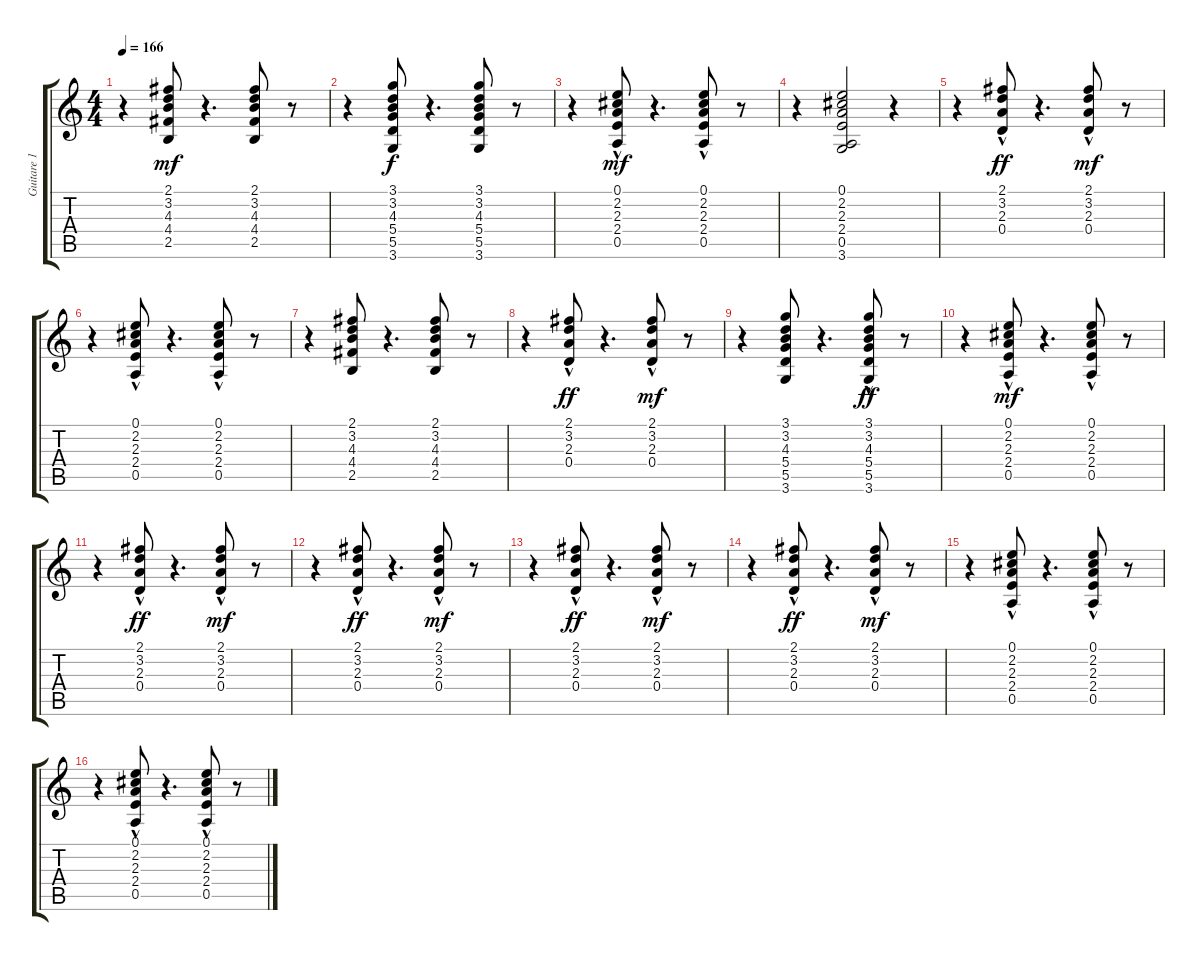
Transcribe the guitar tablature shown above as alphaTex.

\track ("Guitare 1" "Guitare 1") {instrument acousticguitarsteel}
\staff {score tabs}
\tuning (E4 B3 G3 D3 A2 E2) {hide}
\ts (4 4)
\tempo 166
\clef g2
\ks c
r.4{dy mf} (2.1 3.2 4.3 4.4 2.5).8 r.4{d} (2.1 3.2 4.3 4.4 2.5).8 r.8 |
r.4 (3.1 3.2 4.3 5.4 5.5 3.6).8{dy f} r.4{d} (3.1 3.2 4.3 5.4 5.5 3.6).8 r.8 |
r.4 (0.1{hac} 2.2 2.3 2.4 0.5).8{dy mf} r.4{d} (0.1{hac} 2.2 2.3{hac} 2.4 0.5).8 r.8 |
r.4 (0.1 2.2 2.3 2.4 0.5 3.6).2 r.4 |
r.4 (2.1 3.2 2.3{hac} 0.4).8{dy ff} r.4{d} (2.1 3.2 2.3{hac} 0.4).8{dy mf} r.8 |
r.4 (0.1{hac} 2.2 2.3 2.4 0.5).8 r.4{d} (0.1{hac} 2.2 2.3{hac} 2.4 0.5).8 r.8 |
r.4 (2.1 3.2 4.3 4.4 2.5).8 r.4{d} (2.1 3.2 4.3 4.4 2.5).8 r.8 |
r.4 (2.1 3.2 2.3{hac} 0.4).8{dy ff} r.4{d} (2.1 3.2 2.3{hac} 0.4).8{dy mf} r.8 |
r.4 (3.1 3.2 4.3 5.4 5.5 3.6).8 r.4{d} (3.1 3.2{hac} 4.3 5.4{hac} 5.5 3.6).8{dy ff} r.8 |
r.4 (0.1{hac} 2.2 2.3 2.4 0.5).8{dy mf} r.4{d} (0.1{hac} 2.2 2.3{hac} 2.4 0.5).8 r.8 |
r.4 (2.1 3.2 2.3{hac} 0.4).8{dy ff} r.4{d} (2.1 3.2 2.3{hac} 0.4).8{dy mf} r.8 |
r.4 (2.1 3.2 2.3{hac} 0.4).8{dy ff} r.4{d} (2.1 3.2 2.3{hac} 0.4).8{dy mf} r.8 |
r.4 (2.1 3.2 2.3{hac} 0.4).8{dy ff} r.4{d} (2.1 3.2 2.3{hac} 0.4).8{dy mf} r.8 |
r.4 (2.1 3.2 2.3{hac} 0.4).8{dy ff} r.4{d} (2.1 3.2 2.3{hac} 0.4).8{dy mf} r.8 |
r.4 (0.1{hac} 2.2 2.3 2.4 0.5).8 r.4{d} (0.1{hac} 2.2 2.3{hac} 2.4 0.5).8 r.8 |
r.4 (0.1{hac} 2.2 2.3 2.4 0.5).8 r.4{d} (0.1{hac} 2.2 2.3{hac} 2.4 0.5).8 r.8
